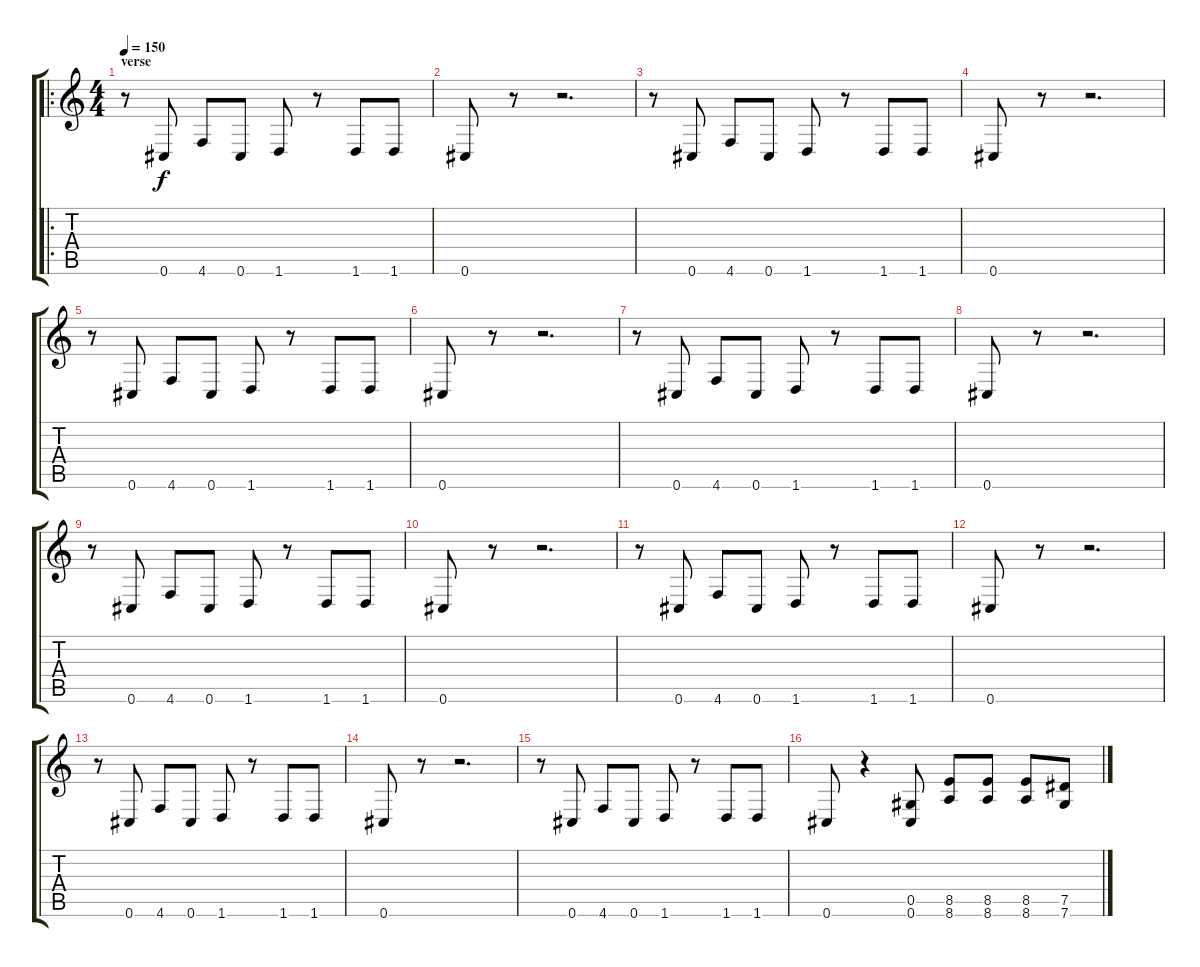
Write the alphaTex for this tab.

\track "" {instrument distortionguitar}
\staff {score tabs}
\tuning (Eb4 Bb3 Gb3 Db3 Ab2 Db2) {hide}
\ro
\ts (4 4)
\section ("" "verse")
\tempo 150
\clef g2
\ks c
r.8{dy f volume 13 balance 2 instrument overdrivenguitar} 0.6.8 4.6.8 0.6.8 1.6.8 r.8 1.6.8 1.6.8 |
0.6.8 r.8 r.2{d} |
r.8 0.6.8 4.6.8 0.6.8 1.6.8 r.8 1.6.8 1.6.8 |
0.6.8 r.8 r.2{d} |
r.8 0.6.8 4.6.8 0.6.8 1.6.8 r.8 1.6.8 1.6.8 |
0.6.8 r.8 r.2{d} |
r.8 0.6.8 4.6.8 0.6.8 1.6.8 r.8 1.6.8 1.6.8 |
0.6.8 r.8 r.2{d} |
r.8 0.6.8 4.6.8 0.6.8 1.6.8 r.8 1.6.8 1.6.8 |
0.6.8 r.8 r.2{d} |
r.8 0.6.8 4.6.8 0.6.8 1.6.8 r.8 1.6.8 1.6.8 |
0.6.8 r.8 r.2{d} |
r.8 0.6.8 4.6.8 0.6.8 1.6.8 r.8 1.6.8 1.6.8 |
0.6.8 r.8 r.2{d} |
r.8 0.6.8 4.6.8 0.6.8 1.6.8 r.8 1.6.8 1.6.8 |
0.6.8 r.4 (0.5 0.6).8 (8.5 8.6).8 (8.5 8.6).8 (8.5 8.6).8 (7.5 7.6).8
